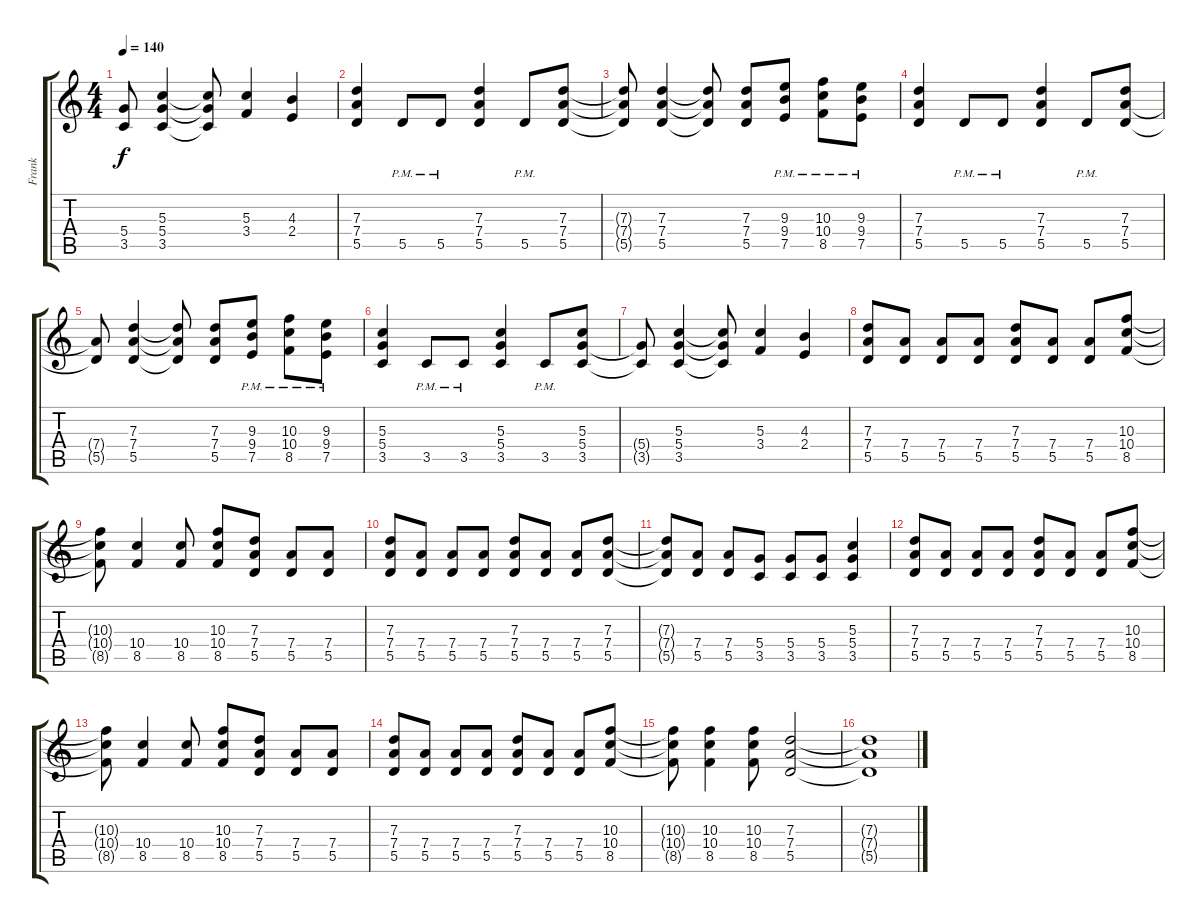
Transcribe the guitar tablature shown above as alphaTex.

\track ("Frank" "Frank") {instrument overdrivenguitar}
\staff {score tabs}
\tuning (E4 B3 G3 D3 A2 E2) {hide}
\ts (4 4)
\tempo 140
\clef g2
\ks c
(5.4{t} 3.5{t}).8{dy f} (5.3 5.4 3.5).4 (5.3{t} 5.4{t} 3.5{t}).8 (5.3 3.4).4 (4.3 2.4).4 |
(7.3 7.4 5.5).4 5.5{pm}.8 5.5{pm}.8 (7.3 7.4 5.5).4 5.5{pm}.8 (7.3 7.4 5.5).8 |
(7.3{t} 7.4{t} 5.5{t}).8 (7.3 7.4 5.5).4 (7.3{t} 7.4{t} 5.5{t}).8 (7.3 7.4 5.5).8 (9.3 9.4 7.5{pm}).8 (10.3 10.4 8.5{pm}).8 (9.3 9.4 7.5{pm}).8 |
(7.3 7.4 5.5).4 5.5{pm}.8 5.5{pm}.8 (7.3 7.4 5.5).4 5.5{pm}.8 (7.3 7.4 5.5).8 |
(7.4{t} 5.5{t}).8 (7.3 7.4 5.5).4 (7.3{t} 7.4{t} 5.5{t}).8 (7.3 7.4 5.5).8 (9.3 9.4 7.5{pm}).8 (10.3 10.4 8.5{pm}).8 (9.3 9.4 7.5{pm}).8 |
(5.3 5.4 3.5).4 3.5{pm}.8 3.5{pm}.8 (5.3 5.4 3.5).4 3.5{pm}.8 (5.3 5.4 3.5).8 |
(5.4{t} 3.5{t}).8 (5.3 5.4 3.5).4 (5.3{t} 5.4{t} 3.5{t}).8 (5.3 3.4).4 (4.3 2.4).4 |
(7.3 7.4 5.5).8 (7.4 5.5).8 (7.4 5.5).8 (7.4 5.5).8 (7.3 7.4 5.5).8 (7.4 5.5).8 (7.4 5.5).8 (10.3 10.4 8.5).8 |
(10.3{t} 10.4{t} 8.5{t}).8 (10.4 8.5).4 (10.4 8.5).8 (10.3 10.4 8.5).8 (7.3 7.4 5.5).8 (7.4 5.5).8 (7.4 5.5).8 |
(7.3 7.4 5.5).8 (7.4 5.5).8 (7.4 5.5).8 (7.4 5.5).8 (7.3 7.4 5.5).8 (7.4 5.5).8 (7.4 5.5).8 (7.3 7.4 5.5).8 |
(7.3{t} 7.4{t} 5.5{t}).8 (7.4 5.5).8 (7.4 5.5).8 (5.4 3.5).8 (5.4 3.5).8 (5.4 3.5).8 (5.3 5.4 3.5).4 |
(7.3 7.4 5.5).8 (7.4 5.5).8 (7.4 5.5).8 (7.4 5.5).8 (7.3 7.4 5.5).8 (7.4 5.5).8 (7.4 5.5).8 (10.3 10.4 8.5).8 |
(10.3{t} 10.4{t} 8.5{t}).8 (10.4 8.5).4 (10.4 8.5).8 (10.3 10.4 8.5).8 (7.3 7.4 5.5).8 (7.4 5.5).8 (7.4 5.5).8 |
(7.3 7.4 5.5).8 (7.4 5.5).8 (7.4 5.5).8 (7.4 5.5).8 (7.3 7.4 5.5).8 (7.4 5.5).8 (7.4 5.5).8 (10.3 10.4 8.5).8 |
(10.3{t} 10.4{t} 8.5{t}).8 (10.3 10.4 8.5).4 (10.3 10.4 8.5).8 (7.3 7.4 5.5).2{volume 0} |
(7.3{t} 7.4{t} 5.5{t}).1
